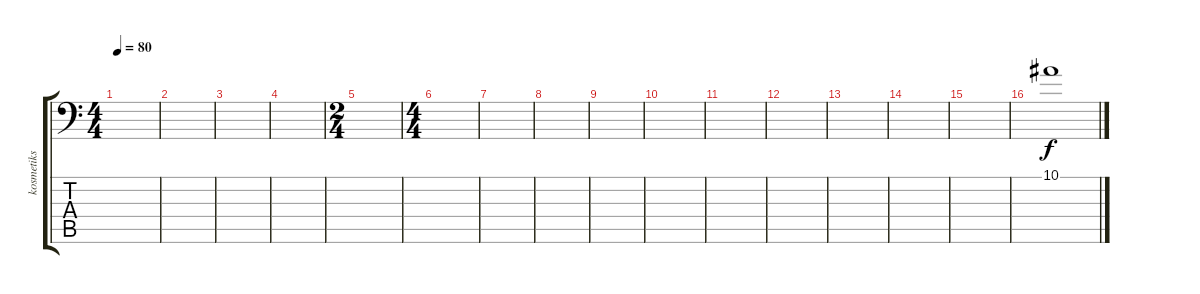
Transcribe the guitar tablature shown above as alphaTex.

\track ("kosmetiks" "kosmetiks") {instrument synthstrings1}
\staff {score tabs}
\tuning (C4 G3 Eb3 Bb2 F2 Bb1) {hide}
\ts (4 4)
\tempo 80
\clef f4
\ks c
|
|
|
|
\ts (2 4)
|
\ts (4 4)
|
|
|
|
|
|
|
|
|
|
10.1.1
